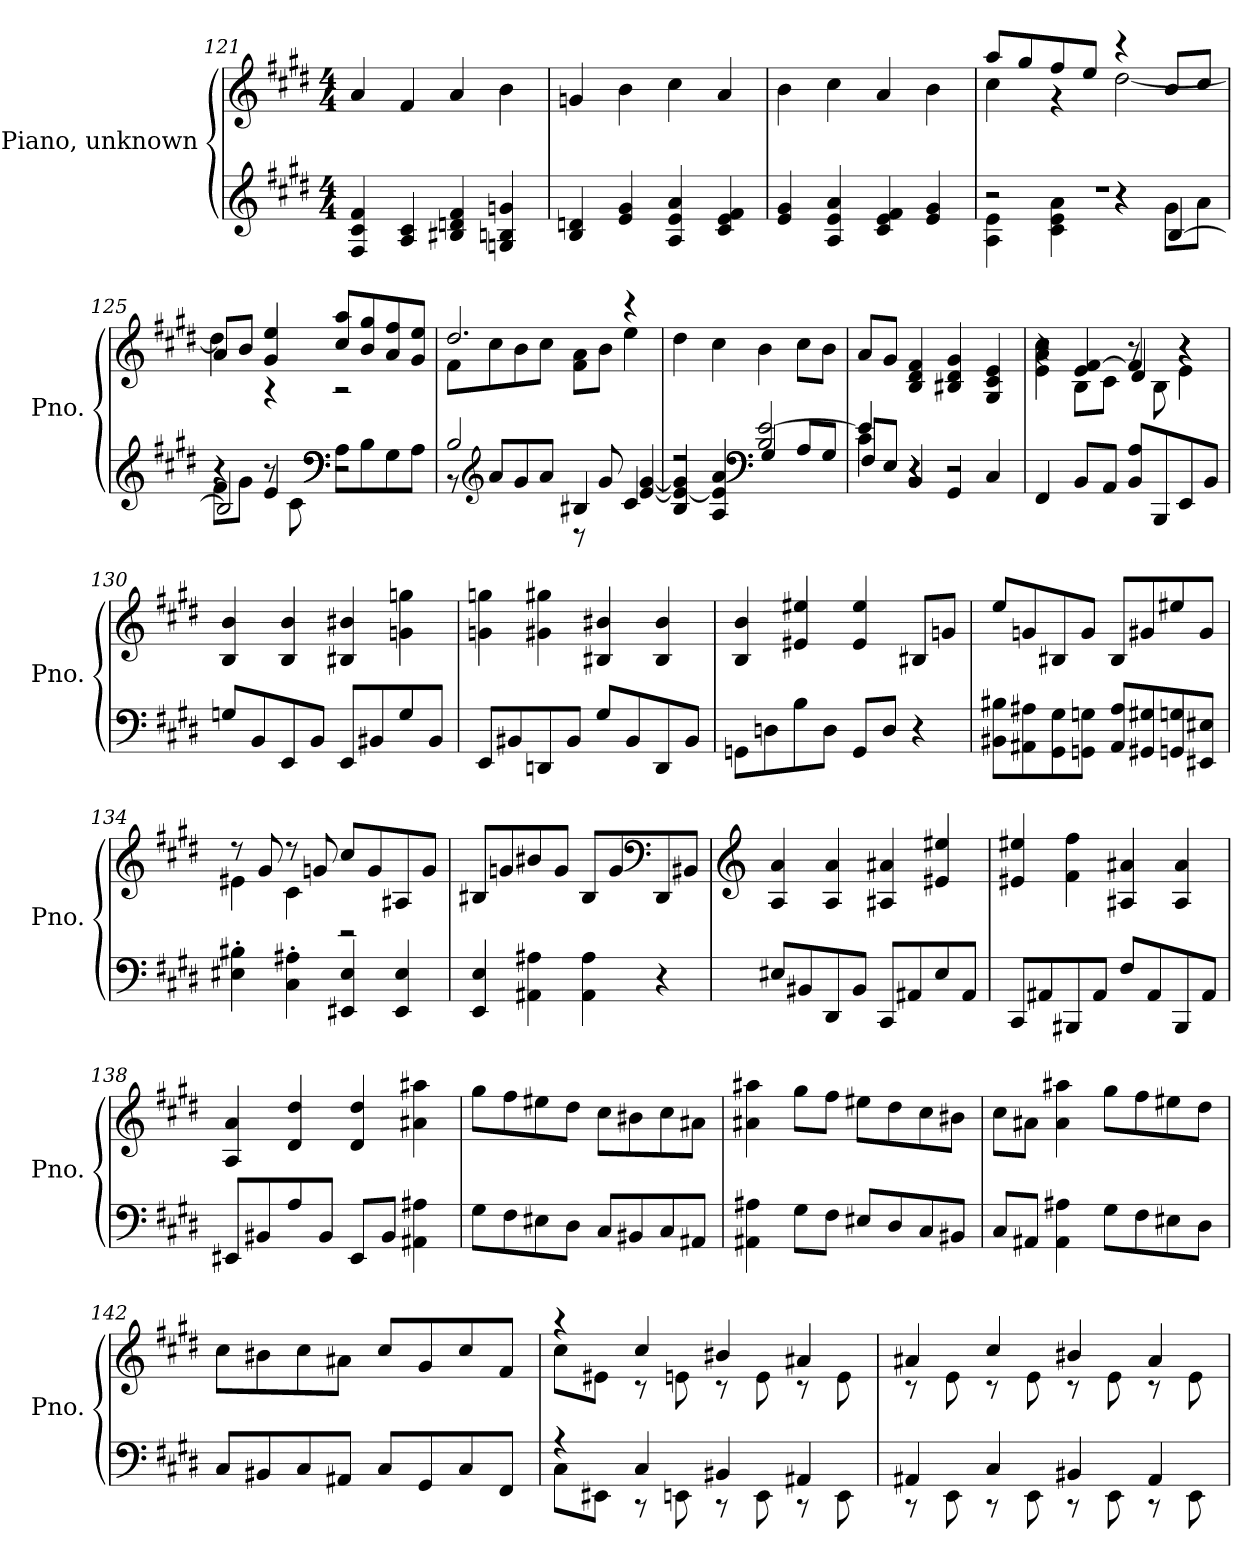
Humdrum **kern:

**kern	**kern
*part1	*part1
*staff2	*staff1
*I"Piano, unknown	*
*I'Pno.	*
*clefG2	*clefG2
*k[f#c#g#d#]	*k[f#c#g#d#]
*M4/4	*M4/4
=121	=121
4F#/ 4c#/ 4f#/	4a/
4A/ 4c#/	4f#/
4B#X/ 4dn/ 4f#/	4a/
4Gn/ 4Bn/ 4gn/	4b\
=122	=122
4B/ 4dn/	4gn/
4e/ 4g#/	4b\
4A/ 4e/ 4a/	4cc#\
4c#/ 4e/ 4f#/	4a/
=123	=123
4e/ 4g#/	4b\
4A/ 4e/ 4a/	4cc#\
4c#/ 4e/ 4f#/	4a/
4e/ 4g#/	4b\
=124	=124
*^	*^
*	*^	*	*
1r	4A\ 4e\	2r	8aa/L	4cc#\
.	.	.	8gg#/	.
.	4c#\ 4e\ 4a\	.	8ff#/	4r
.	.	.	8ee/J	.
.	4r	4r	4r	[2dd#\
.	8g#\L	[4B/	8b/L	.
.	8a\J	.	8cc#/J	.
!!LO:PB:g=z	!!
=125	=125	=125	=125	=125
4r	8f#\L	2B/]	8a/L	4dd#\]
.	8g#\J	.	8b/J	.
4e/	8r	.	4g#/ 4ee/	4r
.	8c#\	.	.	.
*clefF4	*	*	*	*
2r	8A\L	2r	8cc#/ 8aa/L	2r
.	8B\	.	8b/ 8gg#/	.
.	8G#\	.	8a/ 8ff#/	.
.	8A\J	.	8g#/ 8ee/J	.
*	*v	*v	*	*
=126	=126	=126	=126
2B/	8r	2.dd#/	8f#\L
*clefG2	*	*	*
.	8a/L	.	8cc#\
.	8g#/	.	8b\
.	8a/J	.	8cc#\J
4B#X/	8r	.	8f#\ 8a\L
.	8g#/	.	8b\J
4c#/	[4e/ [4g#/	4r	4ee\
*	*	*v	*v
=127	=127	=127
2r	4B/ 4e/_ 4g#/]	4dd#\
.	4A/ 4e/] 4a/	4cc#\
*clefF4	*	*
2B/ [2e/	4G#/	4b\
.	8A/L	8cc#\L
.	8G#/J	8b\J
=128	=128	=128
*	*^	*
4e/]	4c#\	8F#/L	8a/L
.	.	8E/J	8g#/J
4r	4r	4BB/	4B/ 4d#/ 4f#/
2r	2r	4GG#/	4B#X/ 4d#/ 4g#/
.	.	4C#/	4G#/ 4c#/ 4e/
*v	*v	*v	*
!!LO:LB:g=z
=129	=129
*	*^
*	*	*^
4FF#/	4r	4e\ 4a\ 4cc#\	2r
8BB/L	4e/ [4f#/	8B\L	.
8AA/J	.	8c#\J	.
8BB/ 8A/L	4f#/]	8r	4d#/
8BBB/	.	8B\	.
8EE/	4r	4e\	4r
8BB/J	.	.	.
*	*v	*v	*v
=130	=130
8Gn/L	4B/ 4b/
8BB/	.
8EE/	4B/ 4b/
8BB/J	.
8EE/L	4B#X/ 4b#X/
8BB#X/	.
8G/	4gn\ 4ggn\
8BB#/J	.
=131	=131
8EE/L	4gn\ 4ggn\
8BB#X/	.
8DDn/	4g#X\ 4gg#X\
8BB#/J	.
8G#/L	4B#X/ 4b#X/
8BB#/	.
8DD/	4B#/ 4b#/
8BB#/J	.
=132	=132
8GGn\L	4B/ 4b/
8Dn\	.
8B\	4e#X/ 4ee#X/
8D\J	.
8GG/L	4e#/ 4ee#/
8D/J	.
4r	8B#X/L
.	8gn/J
!!LO:LB:g=z
=133	=133
8BB#X\ 8B#X\L	8ee/L
8AA#X\ 8A#X\	8gn/
8GG#\ 8G#\	8B#X/
8GGn\ 8Gn\J	8g/J
8AA#/ 8A#/L	8B#/L
8GG#X/ 8G#X/	8g#X/
8GGn/ 8Gn/	8ee#X/
8EE#X/ 8E#X/J	8g#/J
=134	=134
*	*^
4E#X\' 4B#X\'	8r	4e#X\
.	8g#/	.
4C#\' 4A#X\'	8r	4c#\
.	8gn/	.
4EE#X/ 4E#/	8cc#/L	2r
.	8g/	.
4EE#/ 4E#/	8A#X/	.
.	8g/J	.
*	*v	*v
=135	=135
4EE/ 4E/	8B#X/L
.	8gn/
4AA#X\ 4A#X\	8b#X/
.	8g/J
4AA#\ 4A#\	8B#/L
.	8g/
*	*clefF4
4r	8DD#/
.	8BB#X/J
!!LO:LB:g=z
=136	=136
*	*clefG2
8E#X/L	4A/ 4a/
8BB#X/	.
8DD#/	4A/ 4a/
8BB#/J	.
8CC#/L	4A#X/ 4a#X/
8AA#X/	.
8E#/	4e#X/ 4ee#X/
8AA#/J	.
=137	=137
8CC#/L	4e#X/ 4ee#X/
8AA#X/	.
8BBB#X/	4f#\ 4ff#\
8AA#/J	.
8F#/L	4A#X/ 4a#X/
8AA#/	.
8BBB#/	4A#/ 4a#/
8AA#/J	.
=138	=138
8EE#X/L	4A/ 4a/
8BB#X/	.
8A/	4d#/ 4dd#/
8BB#/J	.
8EE#/L	4d#/ 4dd#/
8BB#/J	.
4AA#X\ 4A#X\	4a#X\ 4aa#X\
=139	=139
8G#\L	8gg#\L
8F#\	8ff#\
8E#X\	8ee#X\
8D#\J	8dd#\J
8C#/L	8cc#\L
8BB#X/	8b#X\
8C#/	8cc#\
8AA#X/J	8a#X\J
!!LO:LB:g=z
=140	=140
4AA#X\ 4A#X\	4a#X\ 4aa#X\
8G#\L	8gg#\L
8F#\J	8ff#\J
8E#X/L	8ee#X\L
8D#/	8dd#\
8C#/	8cc#\
8BB#X/J	8b#X\J
=141	=141
8C#/L	8cc#\L
8AA#X/J	8a#X\J
4AA#\ 4A#X\	4a#\ 4aa#X\
8G#\L	8gg#\L
8F#\	8ff#\
8E#X\	8ee#X\
8D#\J	8dd#\J
=142	=142
8C#/L	8cc#\L
8BB#X/	8b#X\
8C#/	8cc#\
8AA#X/J	8a#X\J
8C#/L	8cc#/L
8GG#/	8g#/
8C#/	8cc#/
8FF#/J	8f#/J
=143	=143
*^	*^
4r	8C#\L	4r	8cc#\L
.	8EE#X\J	.	8e#X\J
4C#/	8r	4cc#/	8r
.	8EEn\	.	8en\
4BB#X/	8r	4b#X/	8r
.	8EE\	.	8e\
4AA#X/	8r	4a#X/	8r
.	8EE\	.	8e\
!!LO:LB:g=z	!!
=144	=144	=144	=144
4AA#X/	8r	4a#X/	8r
.	8EE\	.	8e\
4C#/	8r	4cc#/	8r
.	8EE\	.	8e\
4BB#X/	8r	4b#X/	8r
.	8EE\	.	8e\
4AA#/	8r	4a#/	8r
.	8EE\	.	8e\
*v	*v	*	*
*	*v	*v
=	=
*-	*-
